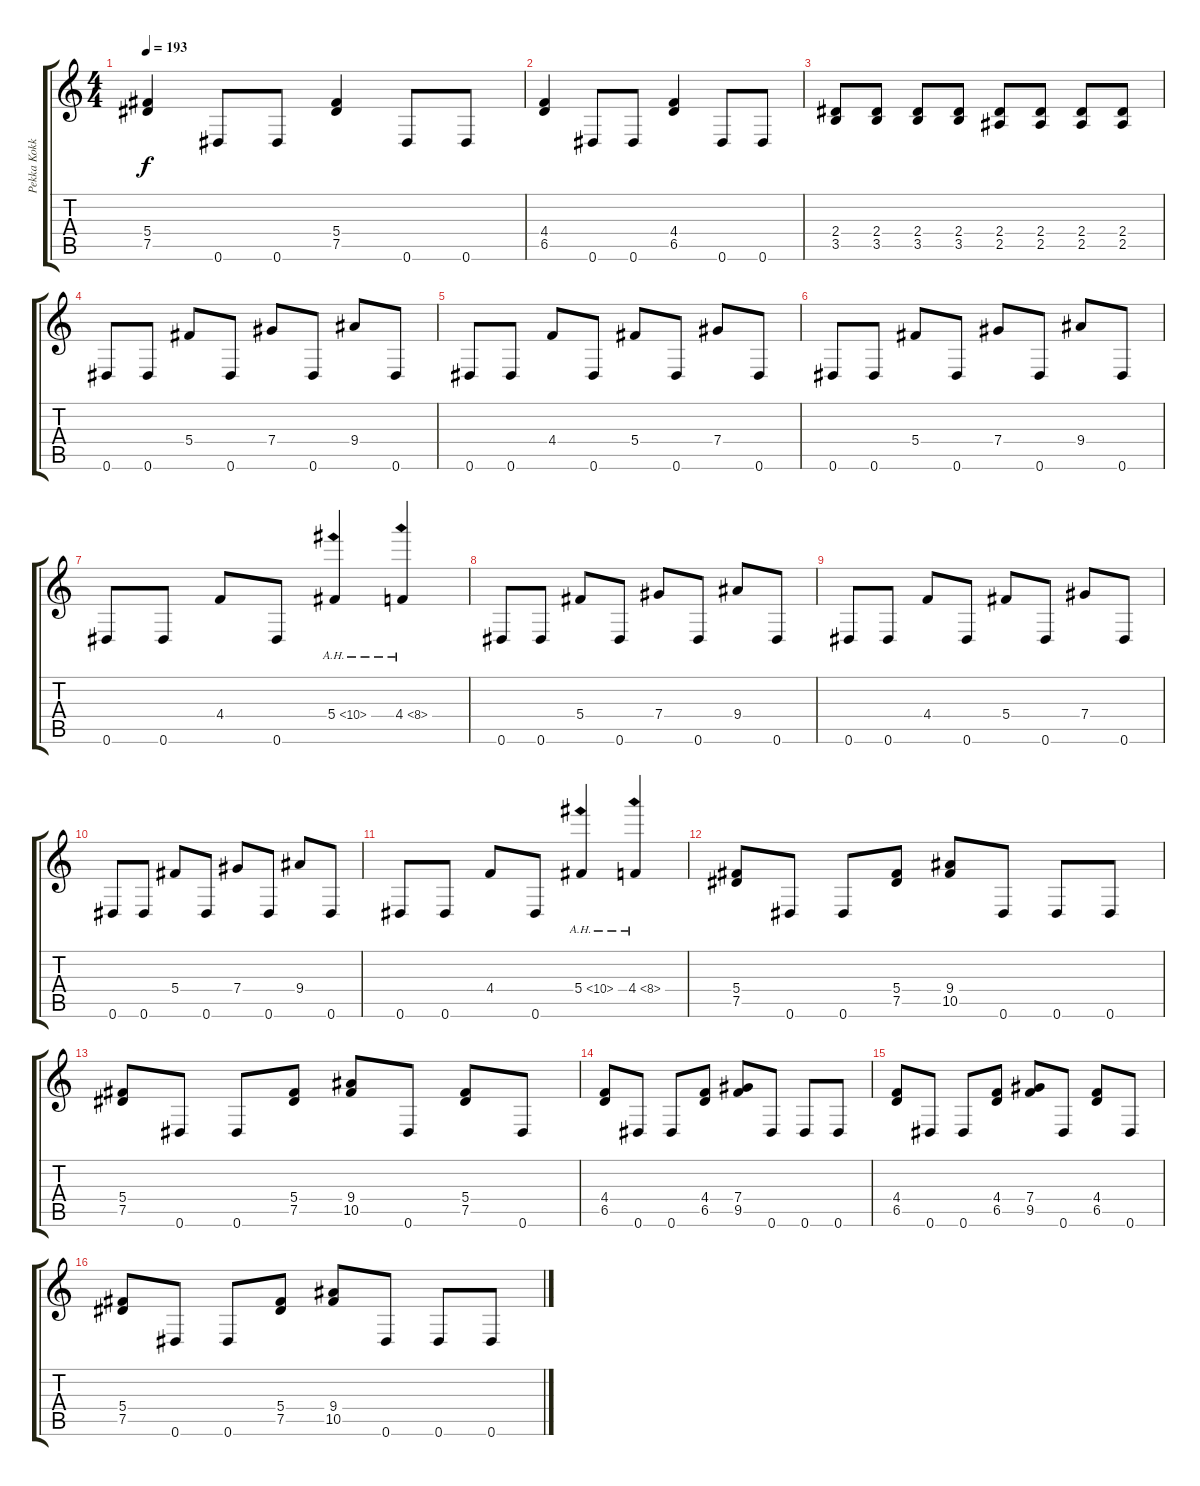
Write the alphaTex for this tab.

\track ("Pekka Kokko" "Pekka Kokk") {instrument distortionguitar}
\staff {score tabs}
\tuning (Eb4 Bb3 Gb3 Db3 Ab2 Eb2) {hide}
\ts (4 4)
\tempo 193
\clef g2
\ks c
(5.4 7.5).4{dy f} 0.6.8 0.6.8 (5.4 7.5).4 0.6.8 0.6.8 |
(4.4 6.5).4 0.6.8 0.6.8 (4.4 6.5).4 0.6.8 0.6.8 |
(2.4 3.5).8 (2.4 3.5).8 (2.4 3.5).8 (2.4 3.5).8 (2.4 2.5).8 (2.4 2.5).8 (2.4 2.5).8 (2.4 2.5).8 |
0.6.8 0.6.8 5.4.8 0.6.8 7.4.8 0.6.8 9.4.8 0.6.8 |
0.6.8 0.6.8 4.4.8 0.6.8 5.4.8 0.6.8 7.4.8 0.6.8 |
0.6.8 0.6.8 5.4.8 0.6.8 7.4.8 0.6.8 9.4.8 0.6.8 |
0.6.8 0.6.8 4.4.8 0.6.8 5.4{ah 5}.4 4.4{ah 4}.4 |
0.6.8 0.6.8 5.4.8 0.6.8 7.4.8 0.6.8 9.4.8 0.6.8 |
0.6.8 0.6.8 4.4.8 0.6.8 5.4.8 0.6.8 7.4.8 0.6.8 |
0.6.8 0.6.8 5.4.8 0.6.8 7.4.8 0.6.8 9.4.8 0.6.8 |
0.6.8 0.6.8 4.4.8 0.6.8 5.4{ah 5}.4 4.4{ah 4}.4 |
(5.4 7.5).8 0.6.8 0.6.8 (5.4 7.5).8 (9.4 10.5).8 0.6.8 0.6.8 0.6.8 |
(5.4 7.5).8 0.6.8 0.6.8 (5.4 7.5).8 (9.4 10.5).8 0.6.8 (5.4 7.5).8 0.6.8 |
(4.4 6.5).8 0.6.8 0.6.8 (4.4 6.5).8 (7.4 9.5).8 0.6.8 0.6.8 0.6.8 |
(4.4 6.5).8 0.6.8 0.6.8 (4.4 6.5).8 (7.4 9.5).8 0.6.8 (4.4 6.5).8 0.6.8 |
(5.4 7.5).8 0.6.8 0.6.8 (5.4 7.5).8 (9.4 10.5).8 0.6.8 0.6.8 0.6.8
